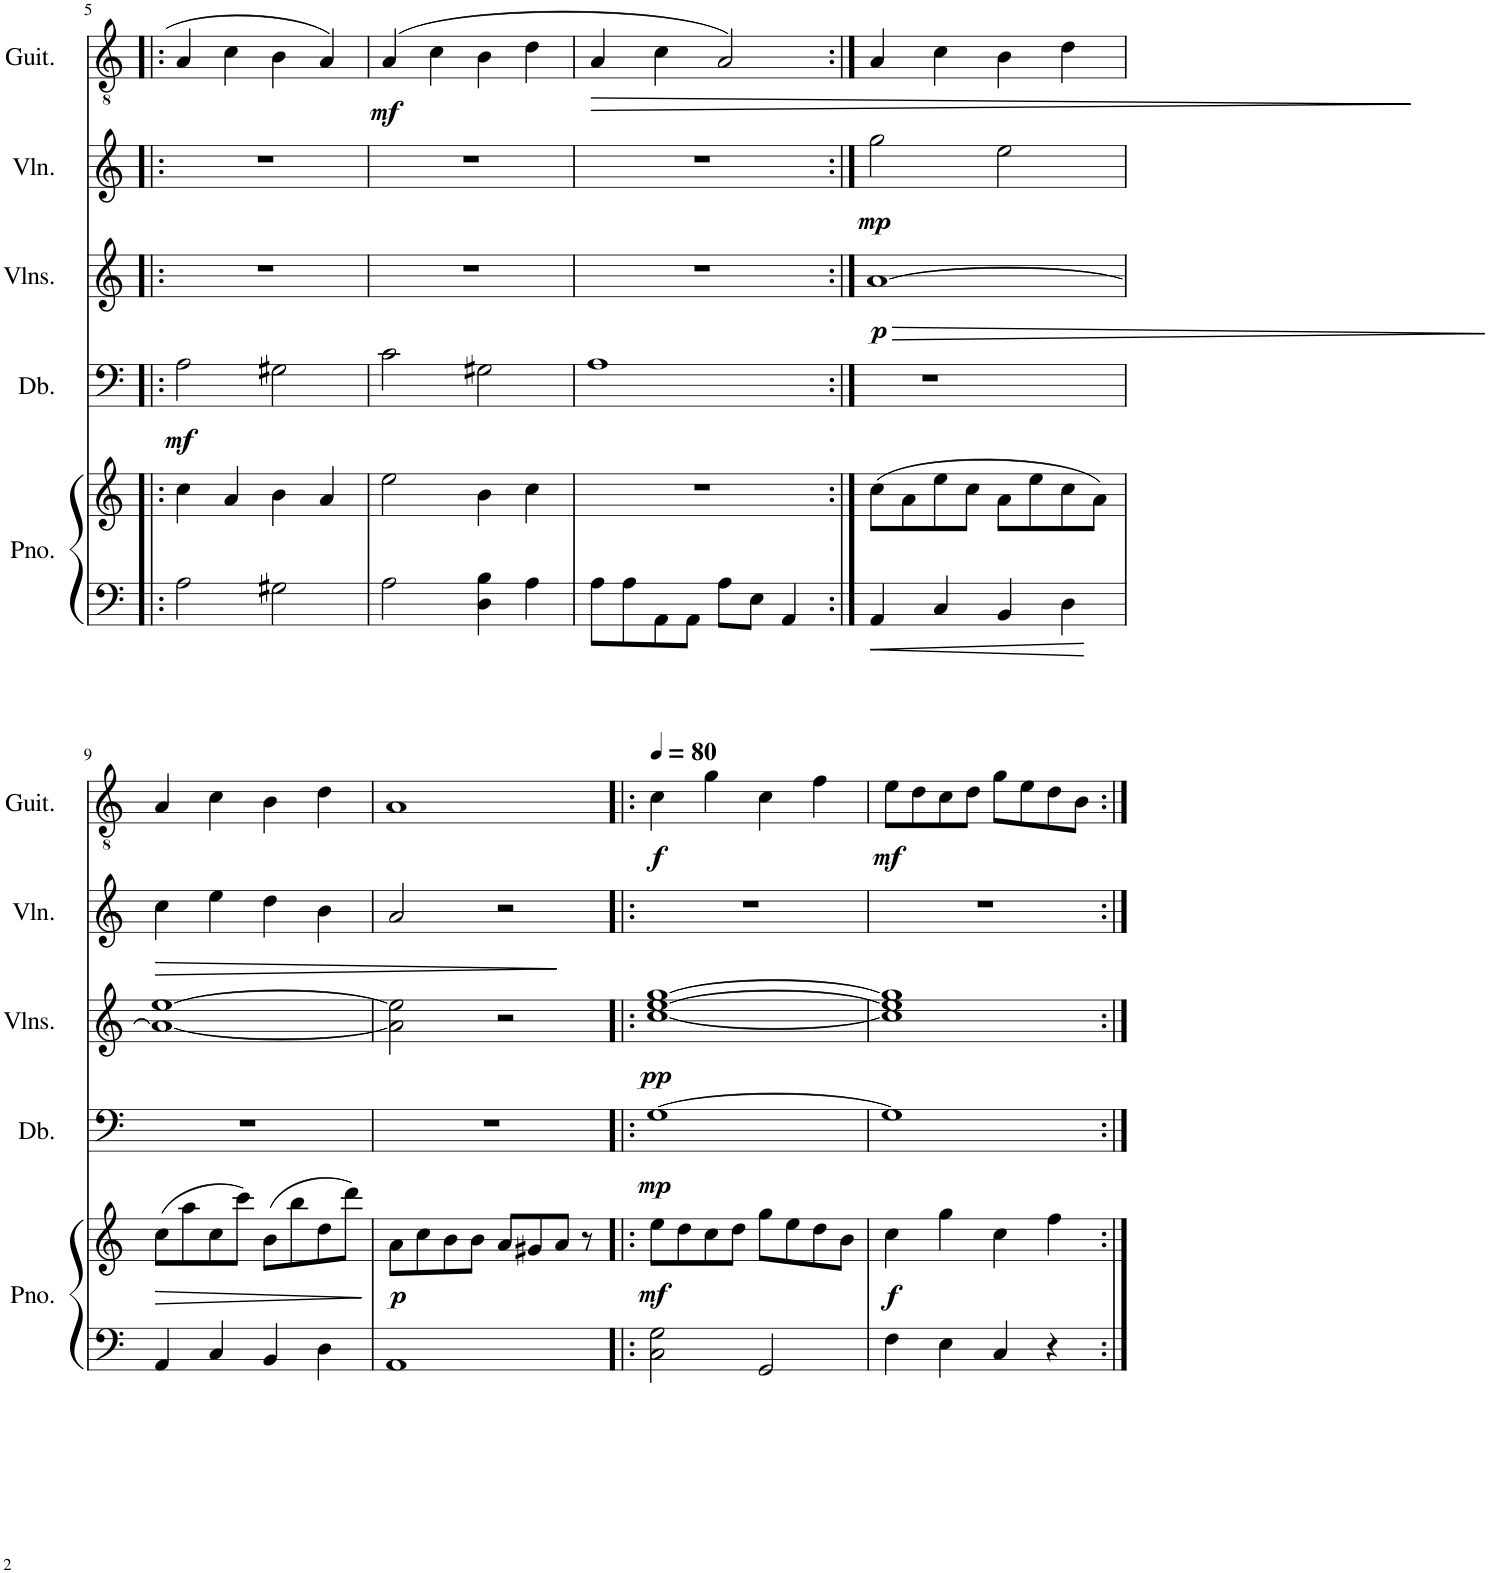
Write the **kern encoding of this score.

**kern	**kern	**dynam	**kern	**dynam	**kern	**dynam	**kern	**dynam	**kern	**dynam
*part5	*part5	*part5	*part4	*part4	*part3	*part3	*part2	*part2	*part1	*part1
*staff6	*staff5	*staff5/6	*staff4	*staff4	*staff3	*staff3	*staff2	*staff2	*staff1	*staff1
*I"Grand Piano	*	*	*I"Double Bass	*	*I"Violins	*	*I"Violin	*	*I"Acoustic Guitar	*
*I'Pno.	*	*	*I'Db.	*	*I'Vlns.	*	*I'Vln.	*	*I'Guit.	*
!!LO:PB:g=z
*clefF4	*clefG2	*	*clefF4	*	*clefG2	*	*clefG2	*	*clefGv2	*
*	*	*	*Trd7c12	*	*	*	*	*	*	*
*k[]	*k[]	*	*k[]	*	*k[]	*	*k[]	*	*k[]	*
*M4/4	*M4/4	*	*M4/4	*	*M4/4	*	*M4/4	*	*M4/4	*
=5!|:	=5!|:	=5!|:	=5!|:	=5!|:	=5!|:	=5!|:	=5!|:	=5!|:	=5!|:	=5!|:
!	!	!	!	!LO:DY:b	!	!	!	!	!	!
2A\	4cc\	.	2A\	mf	1r	.	1r	.	4A/	.
.	4a/	.	.	.	.	.	.	.	4c\	.
2G#X\	4b\	.	2G#X\	.	.	.	.	.	4B\	.
.	4a/	.	.	.	.	.	.	.	4A/	.
=6	=6	=6	=6	=6	=6	=6	=6	=6	=6	=6
!	!	!	!	!	!	!	!	!	!	!LO:DY:b
2A\	2ee\	.	2c\	.	1r	.	1r	.	(4A/	mf
.	.	.	.	.	.	.	.	.	4c\	.
4D\ 4B\	4b\	.	2G#X\	.	.	.	.	.	4B\	.
4A\	4cc\	.	.	.	.	.	.	.	4d\	.
=7	=7	=7	=7	=7	=7	=7	=7	=7	=7	=7
!	!	!	!	!	!	!	!	!	!	!LO:HP:b
8A\L	1r	.	1A	.	1r	.	1r	.	4A/	>
8A\	.	.	.	.	.	.	.	.	.	.
8AA\	.	.	.	.	.	.	.	.	4c\	.
8AA\J	.	.	.	.	.	.	.	.	.	.
8A\L	.	.	.	.	.	.	.	.	2A/)	.
8E\J	.	.	.	.	.	.	.	.	.	.
4AA/	.	.	.	.	.	.	.	.	.	.
.	.	.	.	.	.	.	.	.	.	]
=8:|!	=8:|!	=8:|!	=8:|!	=8:|!	=8:|!	=8:|!	=8:|!	=8:|!	=8:|!	=8:|!
!	!	!	!	!	!	!LO:HP:b	!	!	!	!
!	!	!	!	!	!	!LO:DY:n=1:b	!	!LO:DY:b	!	!
4AA/	(8cc\L	.	1r	.	[1a	> p	2gg\	mp	4A/	.
.	8a\	.	.	.	.	.	.	.	.	.
4C/	8ee\	.	.	.	.	.	.	.	4c\	.
.	8cc\J	.	.	.	.	.	.	.	.	.
4BB/	8a\L	.	.	.	.	.	2ee\	.	4B\	.
.	8ee\	.	.	.	.	.	.	.	.	.
4D\	8cc\	.	.	.	.	.	.	.	4d\	.
.	8a\J)	.	.	.	.	.	.	.	.	.
.	.	.	.	.	.	]	.	.	.	.
!!LO:LB:g=z
=9	=9	=9	=9	=9	=9	=9	=9	=9	=9	=9
!	!	!LO:HP:b	!	!	!	!	!	!LO:HP:b	!	!
4AA/	(8cc\L	>	1r	.	1a_ [1ee	.	4cc\	>	4A/	.
.	8aa\	.	.	.	.	.	.	.	.	.
4C/	8cc\	.	.	.	.	.	4ee\	.	4c\	.
.	8ccc\J)	.	.	.	.	.	.	.	.	.
4BB/	(8b\L	.	.	.	.	.	4dd\	.	4B\	.
.	8bb\	.	.	.	.	.	.	.	.	.
4D\	8dd\	.	.	.	.	.	4b\	.	4d\	.
.	8ddd\J)	.	.	.	.	.	.	.	.	.
.	.	]	.	.	.	.	.	]	.	.
=10	=10	=10	=10	=10	=10	=10	=10	=10	=10	=10
!	!	!LO:DY:b	!	!	!	!	!	!	!	!
1AA	8a\L	p	1r	.	2a\] 2ee\]	.	2a/	.	1A	.
.	8cc\	.	.	.	.	.	.	.	.	.
.	8b\	.	.	.	.	.	.	.	.	.
.	8b\J	.	.	.	.	.	.	.	.	.
.	8a/L	.	.	.	2r	.	2r	.	.	.
.	8g#X/	.	.	.	.	.	.	.	.	.
.	8a/J	.	.	.	.	.	.	.	.	.
.	8r	.	.	.	.	.	.	.	.	.
=11!|:	=11!|:	=11!|:	=11!|:	=11!|:	=11!|:	=11!|:	=11!|:	=11!|:	=11!|:	=11!|:
*	*	*	*	*	*	*	*	*	*MM80	*
!	!	!LO:DY:b	!	!LO:DY:b	!	!LO:DY:b	!	!	!	!LO:DY:b
2C\ 2G\	8ee\L	mf	[1G	mp	[1cc [1ee [1gg	pp	1r	.	4c\	f
.	8dd\	.	.	.	.	.	.	.	.	.
.	8cc\	.	.	.	.	.	.	.	4g\	.
.	8dd\J	.	.	.	.	.	.	.	.	.
2GG/	8gg\L	.	.	.	.	.	.	.	4c\	.
.	8ee\	.	.	.	.	.	.	.	.	.
.	8dd\	.	.	.	.	.	.	.	4f\	.
.	8b\J	.	.	.	.	.	.	.	.	.
=12	=12	=12	=12	=12	=12	=12	=12	=12	=12	=12
!	!	!LO:DY:b	!	!	!	!	!	!	!	!LO:DY:b
4F\	4cc\	f	1G]	.	1cc] 1ee] 1gg]	.	1r	.	8e\L	mf
.	.	.	.	.	.	.	.	.	8d\	.
4E\	4gg\	.	.	.	.	.	.	.	8c\	.
.	.	.	.	.	.	.	.	.	8d\J	.
4C/	4cc\	.	.	.	.	.	.	.	8g\L	.
.	.	.	.	.	.	.	.	.	8e\	.
4r	4ff\	.	.	.	.	.	.	.	8d\	.
.	.	.	.	.	.	.	.	.	8B\J	.
=:|!	=:|!	=:|!	=:|!	=:|!	=:|!	=:|!	=:|!	=:|!	=:|!	=:|!
*-	*-	*-	*-	*-	*-	*-	*-	*-	*-	*-
